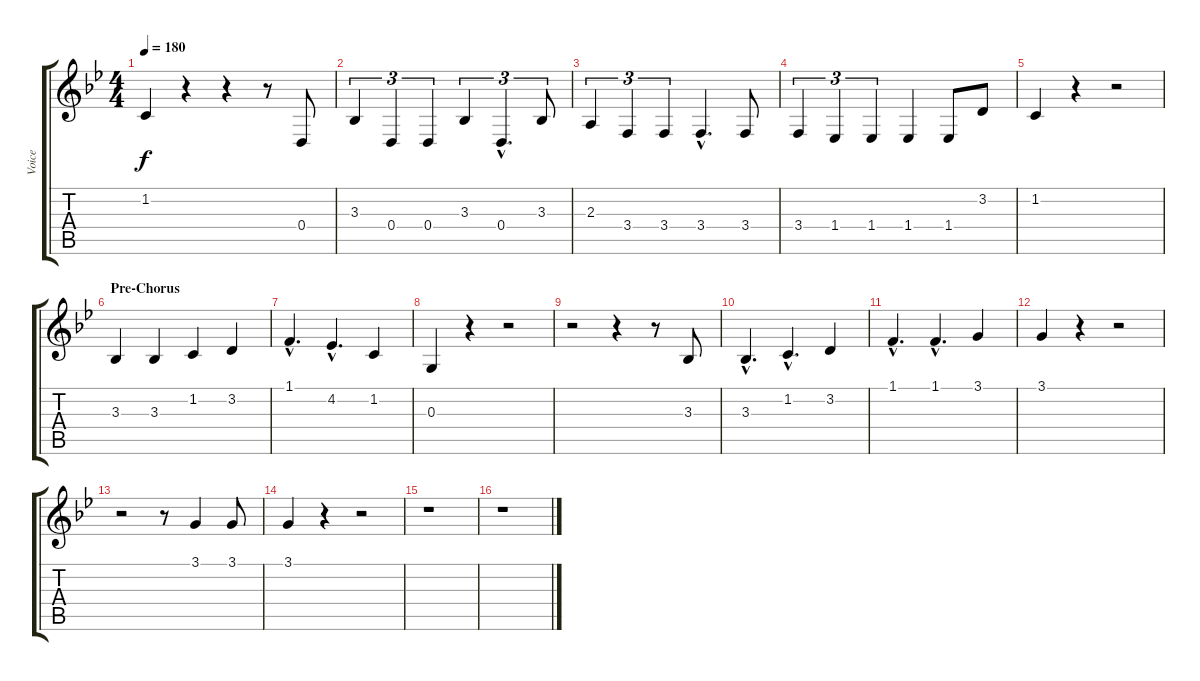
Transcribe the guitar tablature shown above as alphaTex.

\track ("Voice" "Voice") {instrument clarinet}
\staff {score tabs}
\tuning (E4 B3 G3 D3 A2 E2) {hide}
\ts (4 4)
\tempo 180
\clef g2
\ks bb
1.2.4{dy f} r.4 r.4 r.8 0.4.8 |
3.3.4{tu (3 2)} 0.4.4{tu (3 2)} 0.4.4{tu (3 2)} 3.3.4{tu (3 2)} 0.4{hac}.4{d tu (3 2)} 3.3.8{tu (3 2)} |
2.3.4{tu (3 2)} 3.4.4{tu (3 2)} 3.4.4{tu (3 2)} 3.4{hac}.4{d} 3.4.8 |
3.4.4{tu (3 2)} 1.4.4{tu (3 2)} 1.4.4{tu (3 2)} 1.4.4 1.4.8 3.2.8 |
1.2.4 r.4 r.2 |
\section ("" "Pre-Chorus")
3.3.4 3.3.4 1.2.4 3.2.4 |
1.1{hac}.4{d} 4.2{hac}.4{d} 1.2.4 |
0.3.4 r.4 r.2 |
r.2 r.4 r.8 3.3.8 |
3.3{hac}.4{d} 1.2{hac}.4{d} 3.2.4 |
1.1{hac}.4{d} 1.1{hac}.4{d} 3.1.4 |
3.1.4 r.4 r.2 |
r.2 r.8 3.1.4 3.1.8 |
3.1.4 r.4 r.2 |
r.1 |
r.1
